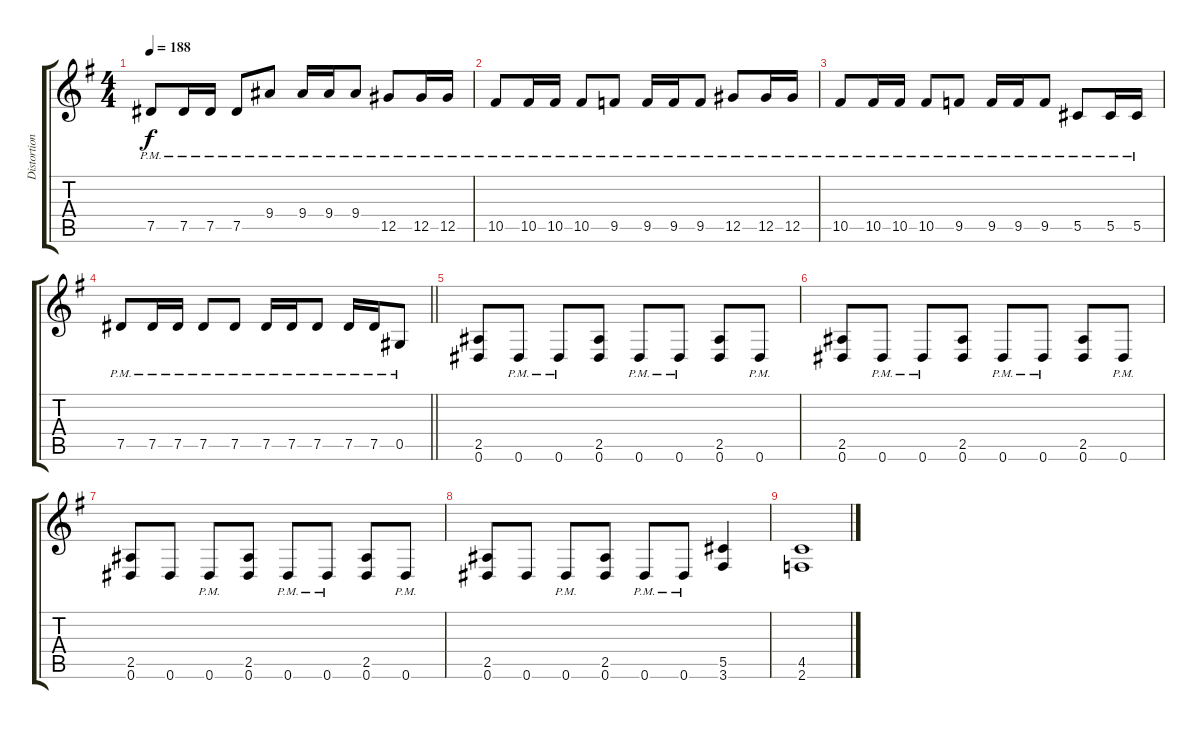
\track ("Distortion Guitar" "Distortion") {instrument overdrivenguitar}
\staff {score tabs}
\tuning (Eb4 Bb3 Gb3 Db3 Ab2 Eb2) {hide}
\ts (4 4)
\tempo 188
\clef g2
\ks g
7.5{pm}.8{dy f} 7.5{pm}.16 7.5{pm}.16 7.5{pm}.8 9.4{pm}.8 9.4{pm}.16 9.4{pm}.16 9.4{pm}.8 12.5{pm}.8 12.5{pm}.16 12.5{pm}.16 |
10.5{pm}.8 10.5{pm}.16 10.5{pm}.16 10.5{pm}.8 9.5{pm}.8 9.5{pm}.16 9.5{pm}.16 9.5{pm}.8 12.5{pm}.8 12.5{pm}.16 12.5{pm}.16 |
10.5{pm}.8 10.5{pm}.16 10.5{pm}.16 10.5{pm}.8 9.5{pm}.8 9.5{pm}.16 9.5{pm}.16 9.5{pm}.8 5.5{pm}.8 5.5{pm}.16 5.5{pm}.16 |
\barLineRight lightlight
7.5{pm}.8 7.5{pm}.16 7.5{pm}.16 7.5{pm}.8 7.5{pm}.8 7.5{pm}.16 7.5{pm}.16 7.5{pm}.8 7.5{pm}.16 7.5{pm}.16 0.5{pm}.8 |
(2.5 0.6).8 0.6{pm}.8 0.6{pm}.8 (2.5 0.6).8 0.6{pm}.8 0.6{pm}.8 (2.5 0.6).8 0.6{pm}.8 |
(2.5 0.6).8 0.6{pm}.8 0.6{pm}.8 (2.5 0.6).8 0.6{pm}.8 0.6{pm}.8 (2.5 0.6).8 0.6{pm}.8 |
(2.5 0.6).8 0.6.8 0.6{pm}.8 (2.5 0.6).8 0.6{pm}.8 0.6{pm}.8 (2.5 0.6).8 0.6{pm}.8 |
(2.5 0.6).8 0.6.8 0.6{pm}.8 (2.5 0.6).8 0.6{pm}.8 0.6{pm}.8 (5.5 3.6).4 |
(4.5 2.6).1
